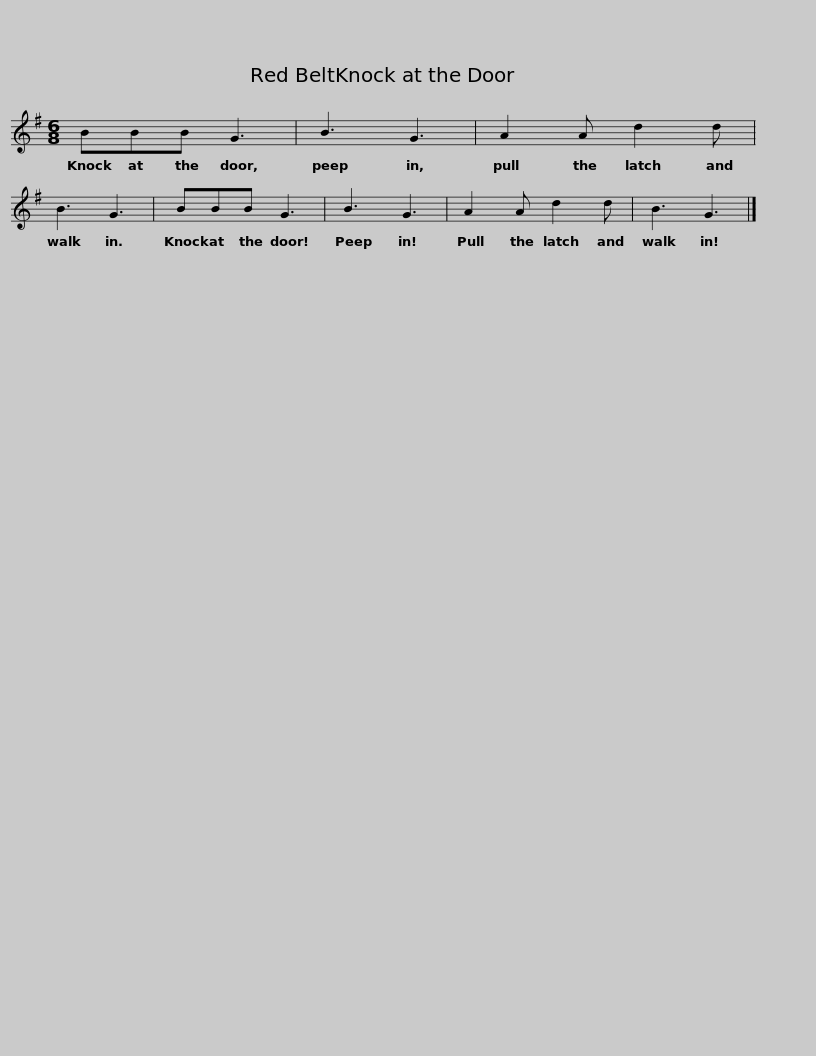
X:1
L:1/8
M:6/8
I:linebreak $
K:G
V:1 treble
V:1
 BBB G3 | B3 G3 | A2 A d2 d | B3 G3 |$ BBB G3 | %5
 B3 G3 | A2 A d2 d | B3 G3 |] %8
